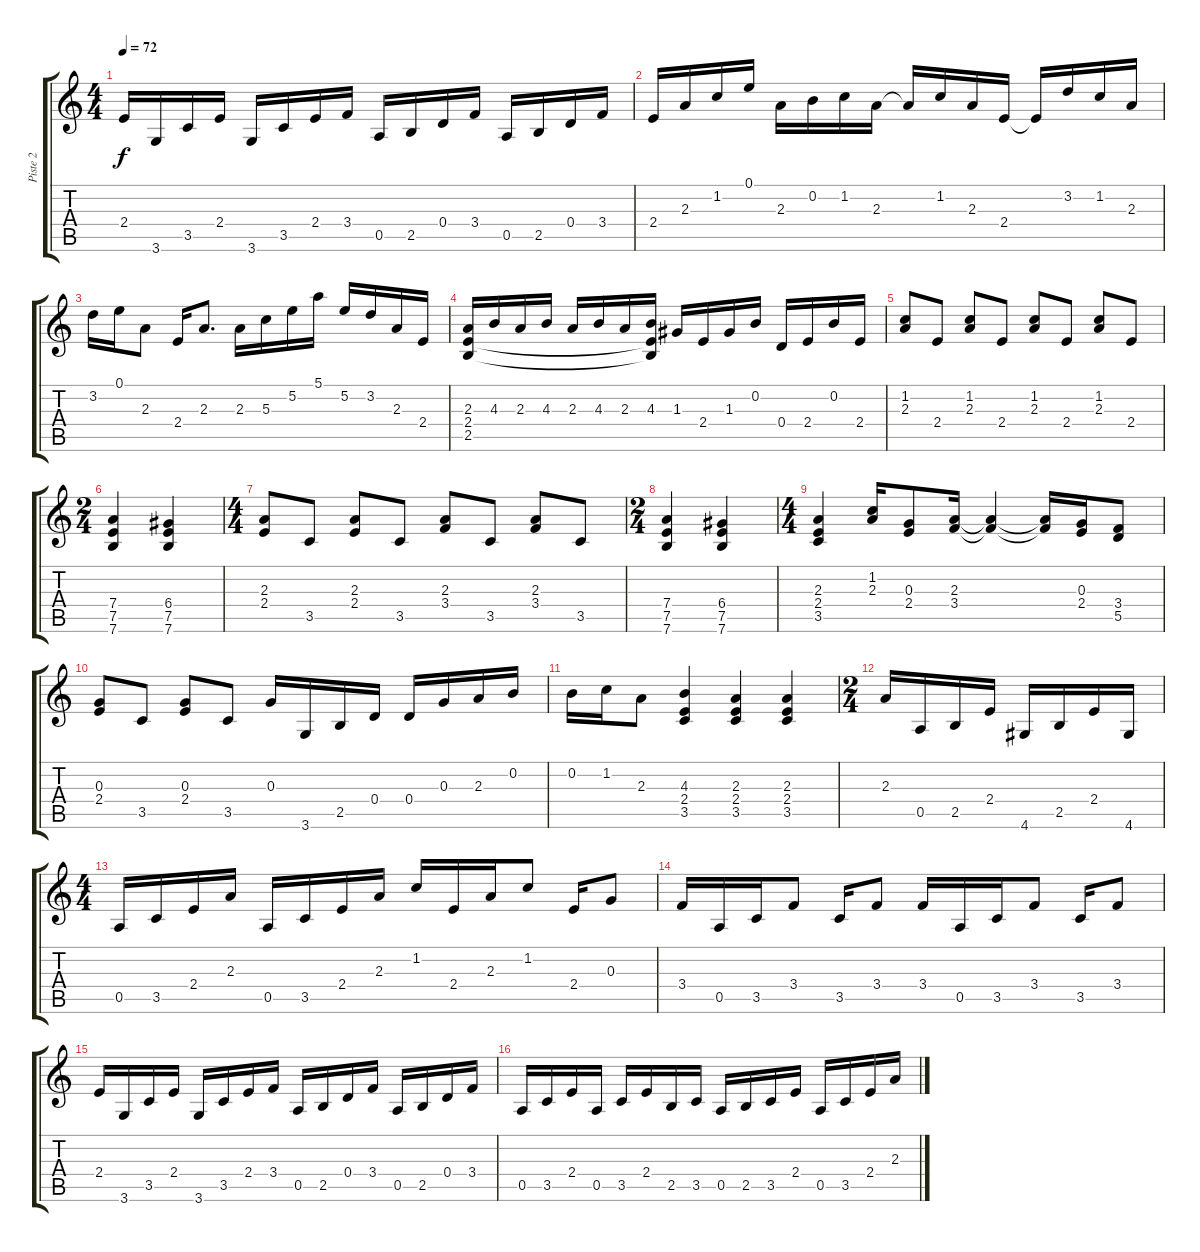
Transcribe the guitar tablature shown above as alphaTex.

\track ("Piste 2" "Piste 2") {instrument overdrivenguitar}
\staff {score tabs}
\tuning (E4 B3 G3 D3 A2 E2) {hide}
\ts (4 4)
\tempo 72
\clef g2
\ks c
2.4.16{dy f} 3.6.16 3.5.16 2.4.16 3.6.16 3.5.16 2.4.16 3.4.16 0.5.16 2.5.16 0.4.16 3.4.16 0.5.16 2.5.16 0.4.16 3.4.16 |
2.4.16 2.3.16 1.2.16 0.1.16 2.3.16 0.2.16 1.2.16 2.3.16 2.3{t}.16 1.2.16 2.3.16 2.4.16 2.4{t}.16 3.2.16 1.2.16 2.3.16 |
3.2.16 0.1.16 2.3.8 2.4.16 2.3.8{d} 2.3.16 5.3.16 5.2.16 5.1.16 5.2.16 3.2.16 2.3.16 2.4.16 |
(2.3 2.4 2.5).16 4.3.16 2.3.16 4.3.16 2.3.16 4.3.16 2.3.16 (4.3 2.4{t} 2.5{t}).16 1.3.16 2.4.16 1.3.16 0.2.16 0.4.16 2.4.16 0.2.16 2.4.16 |
(1.2 2.3).8 2.4.8 (1.2 2.3).8 2.4.8 (1.2 2.3).8 2.4.8 (1.2 2.3).8 2.4.8 |
\ts (2 4)
(7.4 7.5 7.6).4 (6.4 7.5 7.6).4 |
\ts (4 4)
(2.3 2.4).8 3.5.8 (2.3 2.4).8 3.5.8 (2.3 3.4).8 3.5.8 (2.3 3.4).8 3.5.8 |
\ts (2 4)
(7.4 7.5 7.6).4 (6.4 7.5 7.6).4 |
\ts (4 4)
(2.3 2.4 3.5).4 (1.2 2.3).16 (0.3 2.4).8 (2.3 3.4).16 (2.3{t} 3.4{t}).4 (2.3{t} 3.4{t}).16 (0.3 2.4).16 (3.4 5.5).8 |
(0.3 2.4).8 3.5.8 (0.3 2.4).8 3.5.8 0.3.16 3.6.16 2.5.16 0.4.16 0.4.16 0.3.16 2.3.16 0.2.16 |
0.2.16 1.2.16 2.3.8 (4.3 2.4 3.5).4 (2.3 2.4 3.5).4 (2.3 2.4 3.5).4 |
\ts (2 4)
2.3.16 0.5.16 2.5.16 2.4.16 4.6.16 2.5.16 2.4.16 4.6.16 |
\ts (4 4)
0.5.16 3.5.16 2.4.16 2.3.16 0.5.16 3.5.16 2.4.16 2.3.16 1.2.16 2.4.16 2.3.16 1.2.8 2.4.16 0.3.8 |
3.4.16 0.5.16 3.5.16 3.4.8 3.5.16 3.4.8 3.4.16 0.5.16 3.5.16 3.4.8 3.5.16 3.4.8 |
2.4.16 3.6.16 3.5.16 2.4.16 3.6.16 3.5.16 2.4.16 3.4.16 0.5.16 2.5.16 0.4.16 3.4.16 0.5.16 2.5.16 0.4.16 3.4.16 |
0.5.16 3.5.16 2.4.16 0.5.16 3.5.16 2.4.16 2.5.16 3.5.16 0.5.16 2.5.16 3.5.16 2.4.16 0.5.16 3.5.16 2.4.16 2.3.16
